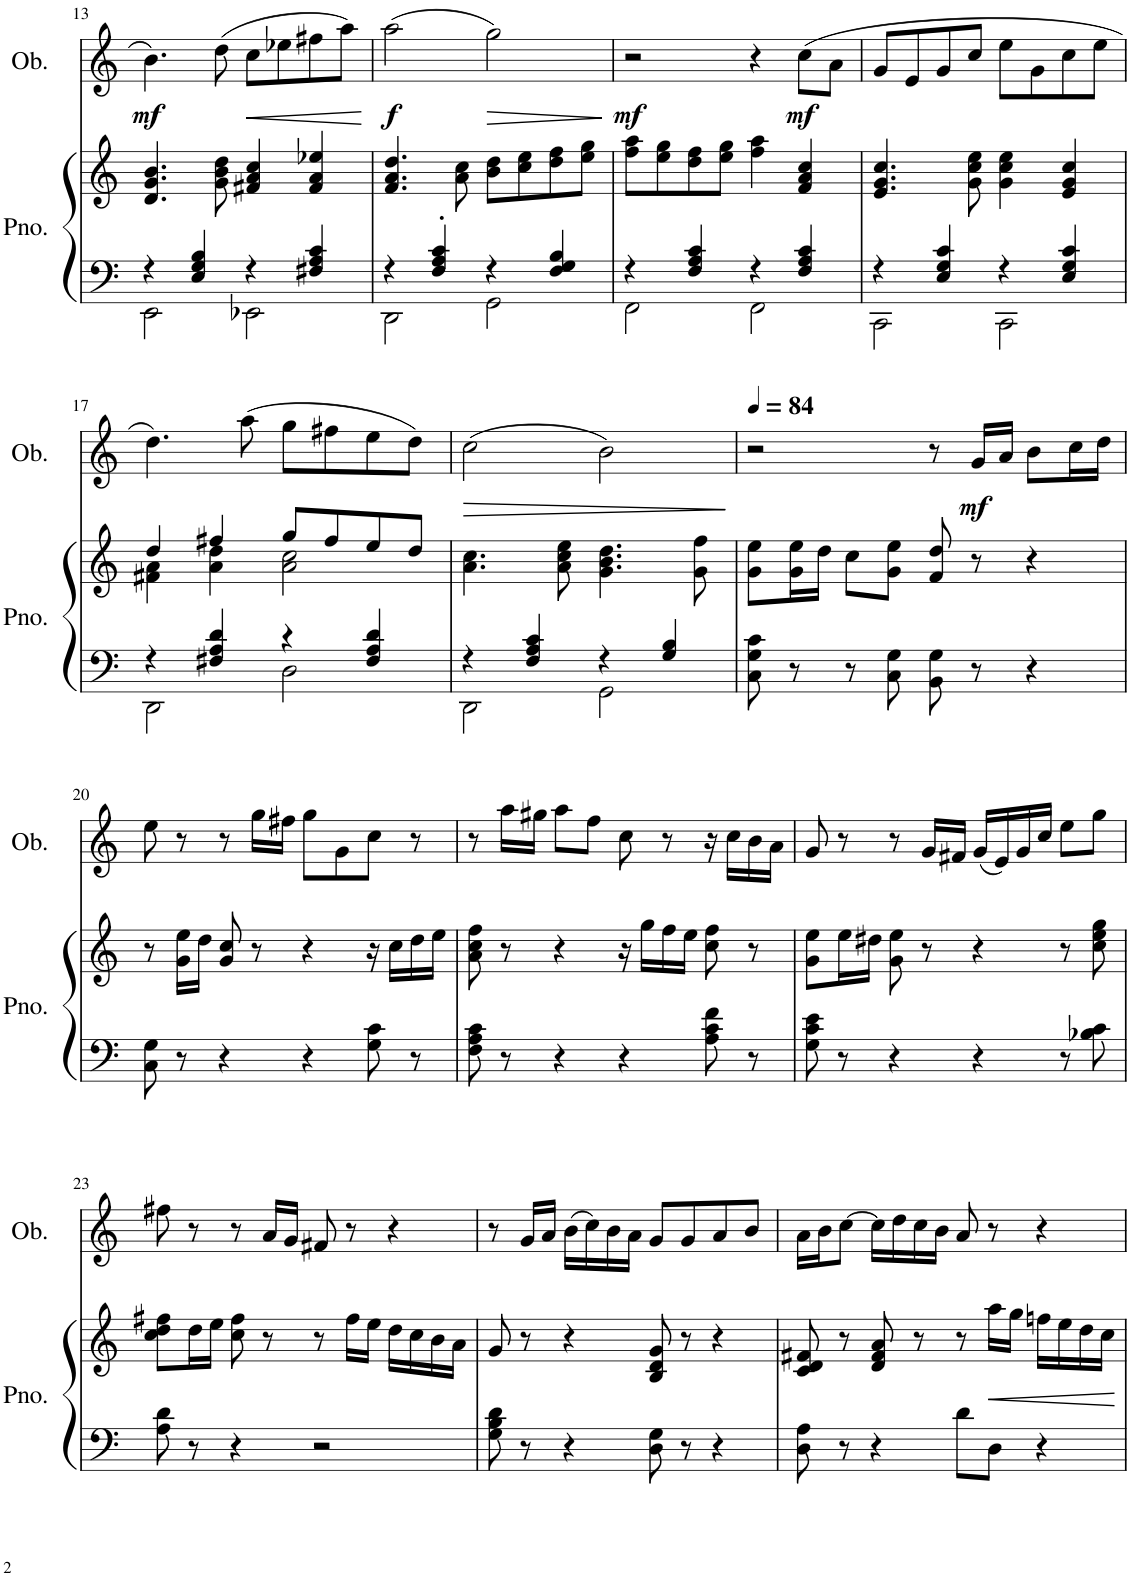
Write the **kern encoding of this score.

**kern	**kern	**dynam	**kern	**dynam
*part2	*part2	*part2	*part1	*part1
*staff3	*staff2	*staff2/3	*staff1	*staff1
*I"Piano	*	*	*I"Oboe	*
*I'Pno.	*	*	*I'Ob.	*
!!LO:PB:g=z
*clefF4	*clefG2	*	*clefG2	*
*k[]	*k[]	*	*k[]	*
*M4/4	*M4/4	*	*M4/4	*
=13	=13	=13	=13	=13
*^	*	*	*	*
!	!	!	!	!	!LO:DY:b
4r	2EE\	4.d/ 4.g/ 4.b/	.	4.b\	mf
4E/ 4G/ 4B/	.	.	.	.	.
.	.	8g\ 8b\ 8dd\	.	(8dd\	.
!	!	!	!	!	!LO:HP:b
4r	2EE-X\	4f#X/ 4a/ 4cc/	.	8cc\L	<
.	.	.	.	8ee-X\	.
4F#X/ 4A/ 4c/	.	4f#/ 4a/ 4ee-X/	.	8ff#X\	.
.	.	.	.	8aa\J)	.
*v	*v	*	*	*	*
.	.	.	.	[
=14	=14	=14	=14	=14
*^	*	*	*	*
!	!	!	!	!	!LO:DY:b
4r	2DD\	4.f/ 4.a/ 4.dd/	.	(2aa\	f
4F/' 4A/' 4c/'	.	.	.	.	.
.	.	8a\ 8cc\	.	.	.
!	!	!	!	!	!LO:HP:b
4r	2GG\	8b\ 8dd\L	.	2gg\)	>
.	.	8cc\ 8ee\	.	.	.
4F/ 4G/ 4B/	.	8dd\ 8ff\	.	.	.
.	.	8ee\ 8gg\J	.	.	.
*v	*v	*	*	*	*
.	.	.	.	]
=15	=15	=15	=15	=15
*^	*	*	*	*
!	!	!	!	!	!LO:DY:b
4r	2FF\	8ff\ 8aa\L	.	2r	mf
.	.	8ee\ 8gg\	.	.	.
4F/ 4A/ 4c/	.	8dd\ 8ff\	.	.	.
.	.	8ee\ 8gg\J	.	.	.
4r	2FF\	4ff\ 4aa\	.	4r	.
!	!	!	!	!	!LO:DY:b
4F/ 4A/ 4c/	.	4f/ 4a/ 4cc/	.	(8cc\L	mf
.	.	.	.	8a\J	.
=16	=16	=16	=16	=16	=16
4r	2CC\	4.e/ 4.g/ 4.cc/	.	8g/L	.
.	.	.	.	8e/	.
4E/ 4G/ 4c/	.	.	.	8g/	.
.	.	8g\ 8cc\ 8ee\	.	8cc/J	.
4r	2CC\	4g\ 4cc\ 4ee\	.	8ee\L	.
.	.	.	.	8g\	.
4E/ 4G/ 4c/	.	4e/ 4g/ 4cc/	.	8cc\	.
.	.	.	.	8ee\J	.
!!LO:LB:g=z
=17	=17	=17	=17	=17	=17
*	*	*^	*	*	*
4r	2DD\	4dd/	4f#X\ 4a\	.	4.dd\)	.
4F#X/ 4A/ 4d/	.	4ff#X/	4a\ 4dd\	.	.	.
.	.	.	.	.	(8aa\	.
4r	2D\	8gg/L	2a\ 2cc\	.	8gg\L	.
.	.	8ff#/	.	.	8ff#X\	.
4F#/ 4A/ 4d/	.	8ee/	.	.	8ee\	.
.	.	8dd/J	.	.	8dd\J)	.
*	*	*v	*v	*	*	*
=18	=18	=18	=18	=18	=18
!	!	!	!	!	!LO:HP:b
4r	2DD\	4.a\ 4.cc\	.	(2cc\	>
4F/ 4A/ 4c/	.	.	.	.	.
.	.	8a\ 8cc\ 8ee\	.	.	.
4r	2GG\	4.g\ 4.b\ 4.dd\	.	2b\)	.
4G/ 4B/	.	.	.	.	.
.	.	8g\ 8ff\	.	.	.
*v	*v	*	*	*	*
.	.	.	.	]
=19	=19	=19	=19	=19
*	*	*	*MM84	*
8C\ 8G\ 8c\	8g\ 8ee\L	.	2r	.
8r	16g\ 16ee\L	.	.	.
.	16dd\JJ	.	.	.
8r	8cc\L	.	.	.
8C\ 8G\	8g\ 8ee\J	.	.	.
8BB\ 8G\	8f/ 8dd/	.	8r	.
!	!	!	!	!LO:DY:b
8r	8r	.	16g/LL	mf
.	.	.	16a/JJ	.
4r	4r	.	8b\L	.
.	.	.	16cc\L	.
.	.	.	16dd\JJ	.
!!LO:LB:g=z
=20	=20	=20	=20	=20
8C\ 8G\	8r	.	8ee\	.
8r	16g\ 16ee\LL	.	8r	.
.	16dd\JJ	.	.	.
4r	8g/ 8cc/	.	8r	.
.	8r	.	16gg\LL	.
.	.	.	16ff#X\JJ	.
4r	4r	.	8gg\L	.
.	.	.	8g\	.
8G\ 8c\	16r	.	8cc\J	.
.	16cc\LL	.	.	.
8r	16dd\	.	8r	.
.	16ee\JJ	.	.	.
=21	=21	=21	=21	=21
8F\ 8A\ 8c\	8a\ 8cc\ 8ff\	.	8r	.
8r	8r	.	16aa\LL	.
.	.	.	16gg#X\JJ	.
4r	4r	.	8aa\L	.
.	.	.	8ff\J	.
4r	16r	.	8cc\	.
.	16gg\LL	.	.	.
.	16ff\	.	8r	.
.	16ee\JJ	.	.	.
8A\ 8c\ 8f\	8cc\ 8ff\	.	16r	.
.	.	.	16cc\LL	.
8r	8r	.	16b\	.
.	.	.	16a\JJ	.
=22	=22	=22	=22	=22
8G\ 8c\ 8e\	8g\ 8ee\L	.	8g/	.
8r	16ee\L	.	8r	.
.	16dd#X\JJ	.	.	.
4r	8g\ 8ee\	.	8r	.
.	8r	.	16g/LL	.
.	.	.	16f#X/JJ	.
4r	4r	.	(16g/LL	.
.	.	.	16e/)	.
.	.	.	16g/	.
.	.	.	16cc/JJ	.
8r	8r	.	8ee\L	.
8B-X\ 8c\	8cc\ 8ee\ 8gg\	.	8gg\J	.
!!LO:LB:g=z
=23	=23	=23	=23	=23
8A\ 8d\	8cc\ 8dd\ 8ff#X\L	.	8ff#X\	.
8r	16dd\L	.	8r	.
.	16ee\JJ	.	.	.
4r	8cc\ 8ff#\	.	8r	.
.	8r	.	16a/LL	.
.	.	.	16g/JJ	.
2r	8r	.	8f#X/	.
.	16ff#\LL	.	8r	.
.	16ee\JJ	.	.	.
.	16dd\LL	.	4r	.
.	16cc\	.	.	.
.	16b\	.	.	.
.	16a\JJ	.	.	.
=24	=24	=24	=24	=24
8G\ 8B\ 8d\	8g/	.	8r	.
8r	8r	.	16g/LL	.
.	.	.	16a/JJ	.
4r	4r	.	(16b\LL	.
.	.	.	16cc\)	.
.	.	.	16b\	.
.	.	.	16a\JJ	.
8D\ 8G\	8B/ 8d/ 8g/	.	8g/L	.
8r	8r	.	8g/	.
4r	4r	.	8a/	.
.	.	.	8b/J	.
=25	=25	=25	=25	=25
8D\ 8A\	8c/ 8d/ 8f#X/	.	16a\LL	.
.	.	.	16b\J	.
8r	8r	.	[8cc\J	.
4r	8d/ 8f#/ 8a/	.	16cc\LL]	.
.	.	.	16dd\	.
.	8r	.	16cc\	.
.	.	.	16b\JJ	.
8d\L	8r	.	8a/	.
!	!	!LO:HP:b	!	!
8D\J	16aa\LL	<	8r	.
.	16gg\JJ	.	.	.
4r	16ffn\LL	.	4r	.
.	16ee\	.	.	.
.	16dd\	.	.	.
.	16cc\JJ	.	.	.
.	.	[	.	.
=	=	=	=	=
*-	*-	*-	*-	*-
